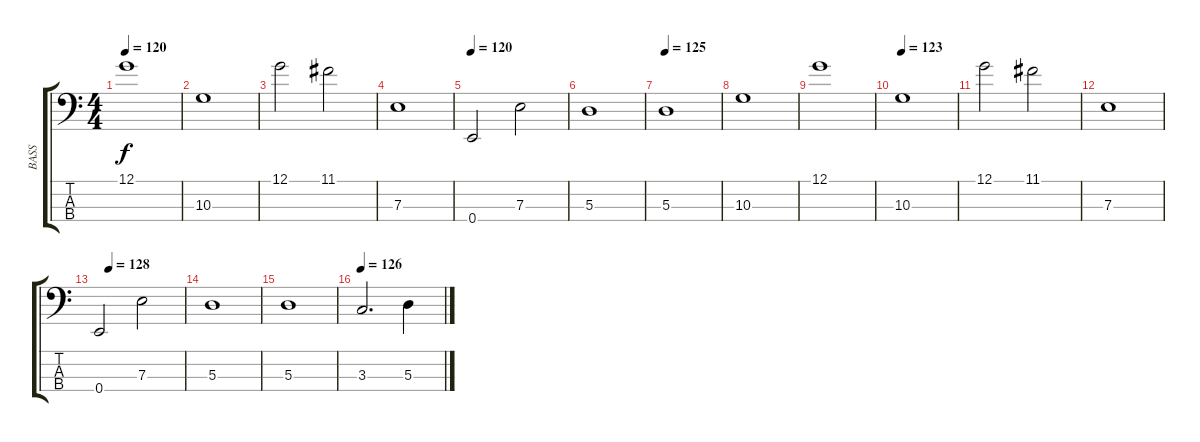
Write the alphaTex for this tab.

\track ("BASS" "BASS") {instrument fretlessbass}
\staff {score tabs}
\tuning (G2 D2 A1 E1) {hide}
\ts (4 4)
\tempo 120
\clef f4
\ks c
12.1.1{dy f} |
10.3.1 |
12.1.2 11.1.2 |
7.3.1 |
\tempo 120
0.4.2 7.3.2 |
5.3.1 |
\tempo 125
5.3.1 |
10.3.1 |
12.1.1 |
\tempo 123
10.3.1 |
12.1.2 11.1.2 |
7.3.1 |
\tempo (128 0.125)
0.4.2 7.3.2 |
5.3.1 |
5.3.1 |
\tempo 126
3.3.2{d} 5.3.4
